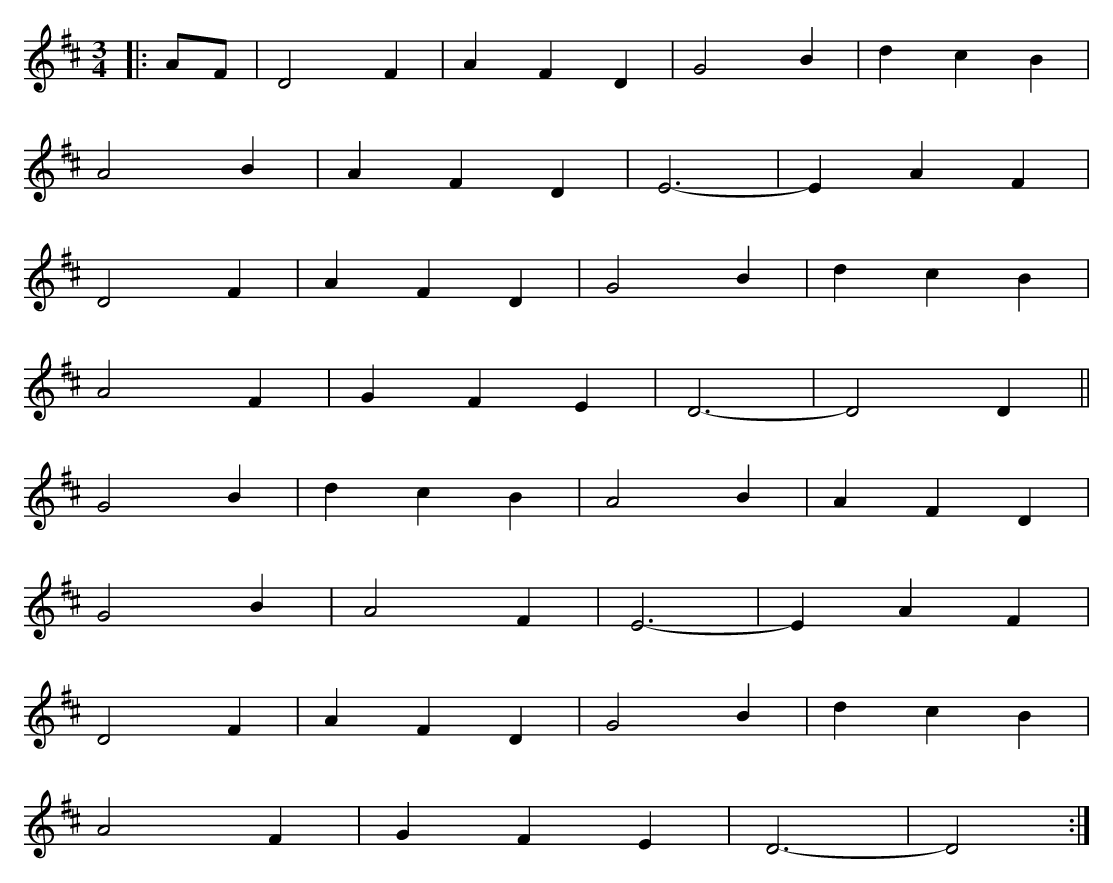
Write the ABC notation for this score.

X:1
M:3/4
K:D
|:AF|D4F2|A2F2D2|G4B2|d2c2B2|
A4B2|A2F2D2|E6 -|E2A2F2|
D4F2|A2F2D2|G4B2|d2c2B2|
A4F2|G2F2E2|D6 -|D4D2||
G4B2|d2c2B2|A4B2|A2F2D2|
G4B2|A4F2|E6 -|E2A2F2|
D4F2|A2F2D2|G4B2|d2c2B2|
A4F2|G2F2E2|D6 -|D4:|
